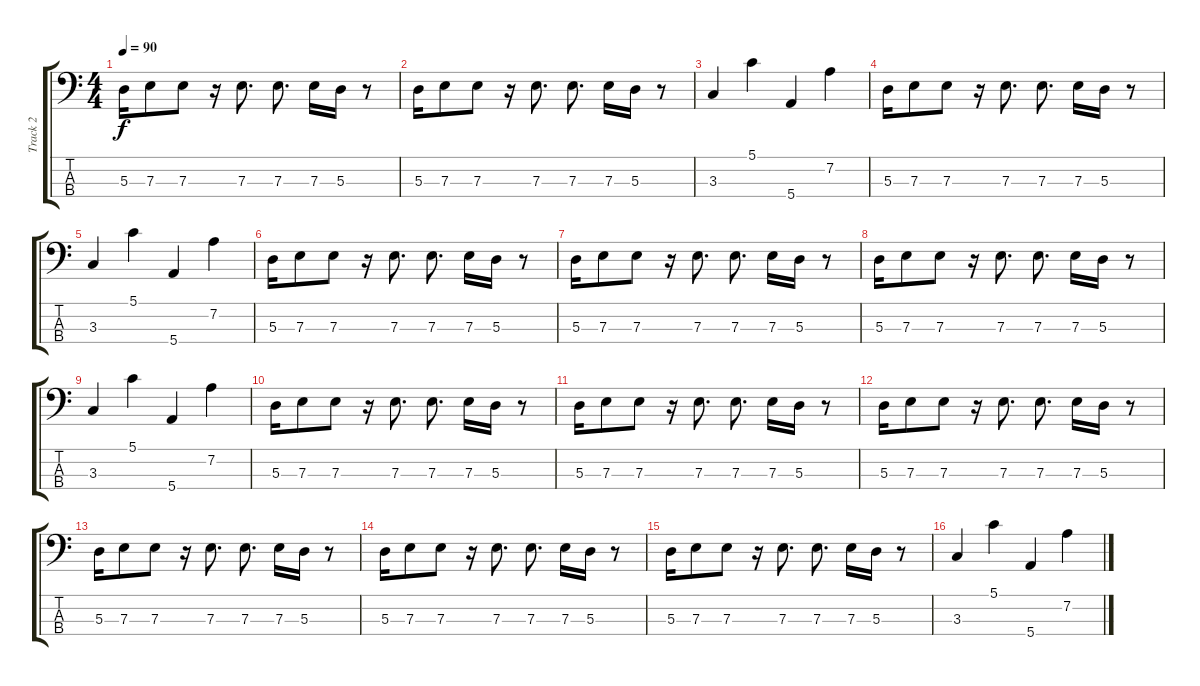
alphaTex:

\track ("Track 2" "Track 2") {instrument electricbasspick}
\staff {score tabs}
\tuning (G2 D2 A1 E1) {hide}
\ts (4 4)
\tempo 90
\clef f4
\ks c
5.3.16{dy f} 7.3.8 7.3.8 r.16 7.3.8{d} 7.3.8{d} 7.3.16 5.3.16 r.8 |
5.3.16 7.3.8 7.3.8 r.16 7.3.8{d} 7.3.8{d} 7.3.16 5.3.16 r.8 |
3.3.4 5.1.4 5.4.4 7.2.4 |
5.3.16 7.3.8 7.3.8 r.16 7.3.8{d} 7.3.8{d} 7.3.16 5.3.16 r.8 |
3.3.4 5.1.4 5.4.4 7.2.4 |
5.3.16 7.3.8 7.3.8 r.16 7.3.8{d} 7.3.8{d} 7.3.16 5.3.16 r.8 |
5.3.16 7.3.8 7.3.8 r.16 7.3.8{d} 7.3.8{d} 7.3.16 5.3.16 r.8 |
5.3.16 7.3.8 7.3.8 r.16 7.3.8{d} 7.3.8{d} 7.3.16 5.3.16 r.8 |
3.3.4 5.1.4 5.4.4 7.2.4 |
5.3.16 7.3.8 7.3.8 r.16 7.3.8{d} 7.3.8{d} 7.3.16 5.3.16 r.8 |
5.3.16 7.3.8 7.3.8 r.16 7.3.8{d} 7.3.8{d} 7.3.16 5.3.16 r.8 |
5.3.16 7.3.8 7.3.8 r.16 7.3.8{d} 7.3.8{d} 7.3.16 5.3.16 r.8 |
5.3.16 7.3.8 7.3.8 r.16 7.3.8{d} 7.3.8{d} 7.3.16 5.3.16 r.8 |
5.3.16 7.3.8 7.3.8 r.16 7.3.8{d} 7.3.8{d} 7.3.16 5.3.16 r.8 |
5.3.16 7.3.8 7.3.8 r.16 7.3.8{d} 7.3.8{d} 7.3.16 5.3.16 r.8 |
3.3.4 5.1.4 5.4.4 7.2.4
